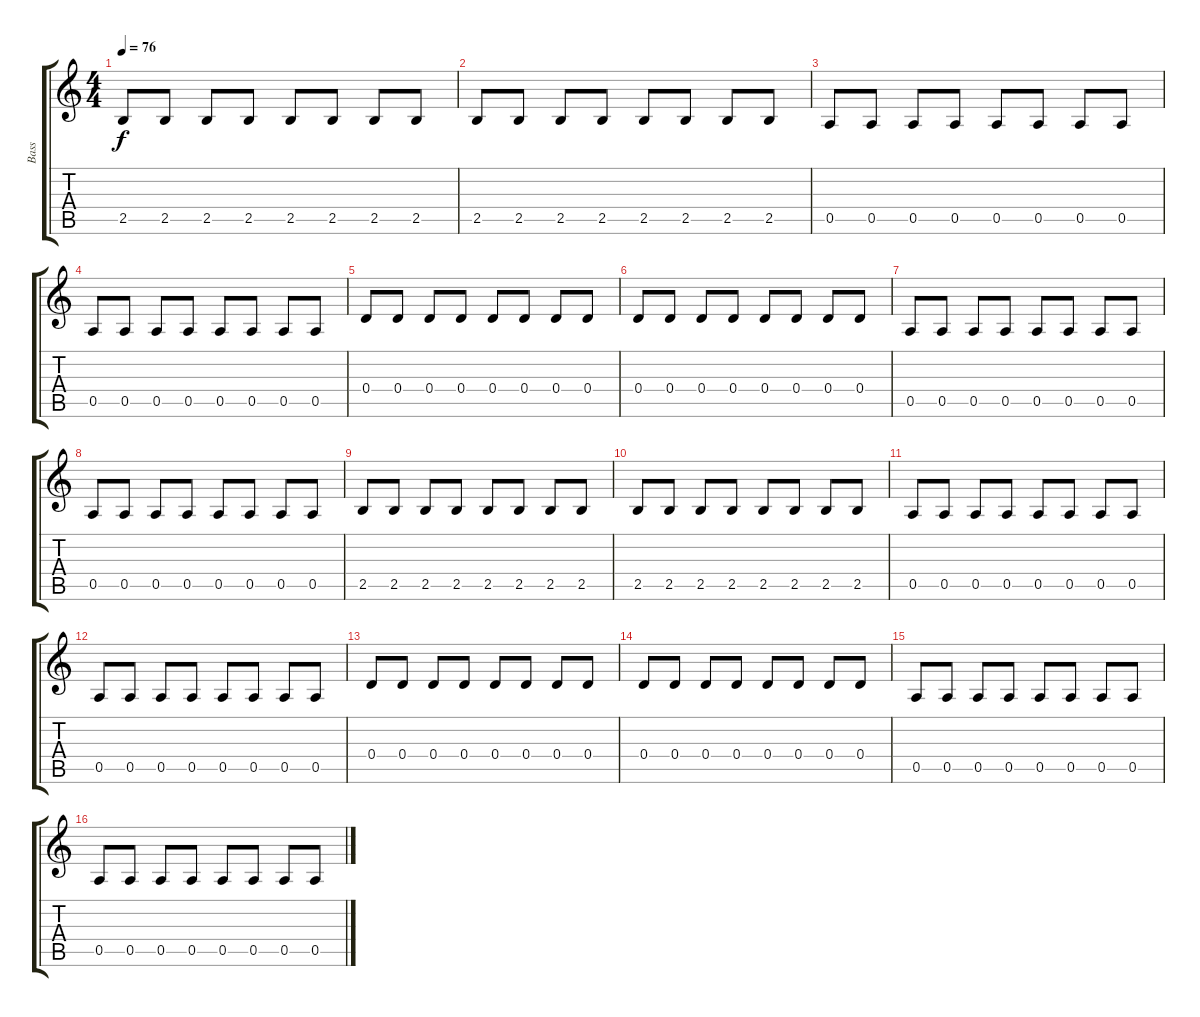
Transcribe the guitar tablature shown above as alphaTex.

\track ("Bass" "Bass") {instrument electricbassfinger}
\staff {score tabs}
\tuning (E4 B3 G3 D3 A2 E2) {hide}
\ts (4 4)
\tempo 76
\clef g2
\ks c
2.5.8{dy f} 2.5.8 2.5.8 2.5.8 2.5.8 2.5.8 2.5.8 2.5.8 |
2.5.8 2.5.8 2.5.8 2.5.8 2.5.8 2.5.8 2.5.8 2.5.8 |
0.5.8 0.5.8 0.5.8 0.5.8 0.5.8 0.5.8 0.5.8 0.5.8 |
0.5.8 0.5.8 0.5.8 0.5.8 0.5.8 0.5.8 0.5.8 0.5.8 |
0.4.8 0.4.8 0.4.8 0.4.8 0.4.8 0.4.8 0.4.8 0.4.8 |
0.4.8 0.4.8 0.4.8 0.4.8 0.4.8 0.4.8 0.4.8 0.4.8 |
0.5.8 0.5.8 0.5.8 0.5.8 0.5.8 0.5.8 0.5.8 0.5.8 |
0.5.8 0.5.8 0.5.8 0.5.8 0.5.8 0.5.8 0.5.8 0.5.8 |
2.5.8 2.5.8 2.5.8 2.5.8 2.5.8 2.5.8 2.5.8 2.5.8 |
2.5.8 2.5.8 2.5.8 2.5.8 2.5.8 2.5.8 2.5.8 2.5.8 |
0.5.8 0.5.8 0.5.8 0.5.8 0.5.8 0.5.8 0.5.8 0.5.8 |
0.5.8 0.5.8 0.5.8 0.5.8 0.5.8 0.5.8 0.5.8 0.5.8 |
0.4.8 0.4.8 0.4.8 0.4.8 0.4.8 0.4.8 0.4.8 0.4.8 |
0.4.8 0.4.8 0.4.8 0.4.8 0.4.8 0.4.8 0.4.8 0.4.8 |
0.5.8 0.5.8 0.5.8 0.5.8 0.5.8 0.5.8 0.5.8 0.5.8 |
0.5.8 0.5.8 0.5.8 0.5.8 0.5.8 0.5.8 0.5.8 0.5.8
